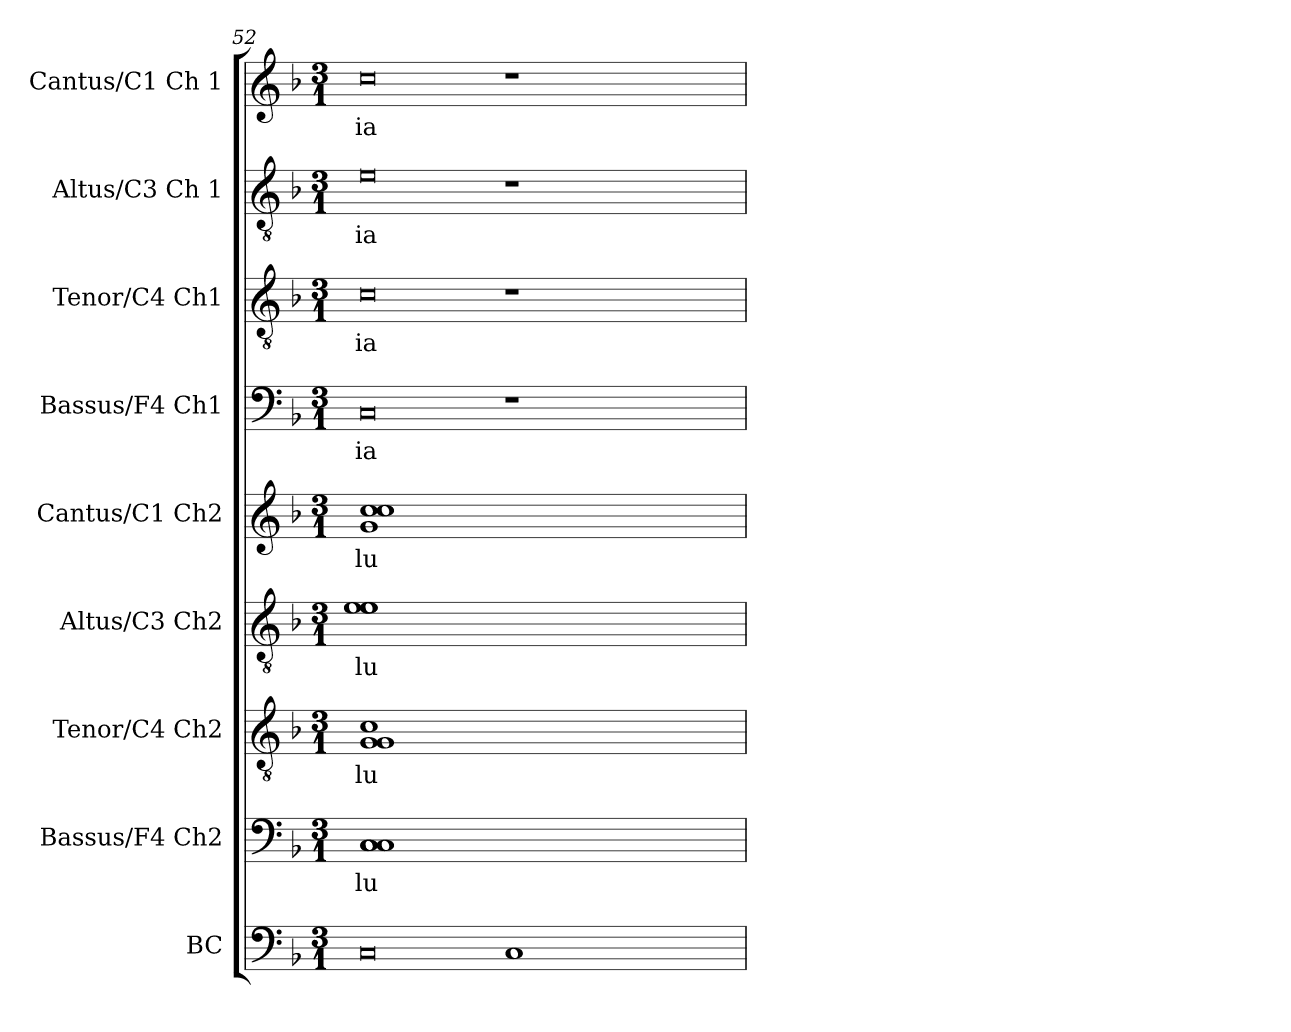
**kern	**kern	**text	**kern	**text	**kern	**text	**kern	**text	**kern	**text	**kern	**text	**kern	**text	**kern	**text
*part9	*part8	*part8	*part7	*part7	*part6	*part6	*part5	*part5	*part4	*part4	*part3	*part3	*part2	*part2	*part1	*part1
*staff9	*staff8	*staff8	*staff7	*staff7	*staff6	*staff6	*staff5	*staff5	*staff4	*staff4	*staff3	*staff3	*staff2	*staff2	*staff1	*staff1
*I"BC	*I"Bassus/F4  Ch2	*	*I"Tenor/C4  Ch2	*	*I"Altus/C3  Ch2	*	*I"Cantus/C1  Ch2	*	*I"Bassus/F4  Ch1	*	*I"Tenor/C4  Ch1	*	*I"Altus/C3  Ch 1	*	*I"Cantus/C1  Ch 1	*
*	*I'Ch	*	*I'Ch	*	*I'Ch	*	*I'Ch	*	*I'Ch	*	*I'Ch	*	*I'Ch	*	*I'Ch	*
*clefF4	*clefF4	*	*clefGv2	*	*clefGv2	*	*clefG2	*	*clefF4	*	*clefGv2	*	*clefGv2	*	*clefG2	*
*k[b-]	*k[b-]	*	*k[b-]	*	*k[b-]	*	*k[b-]	*	*k[b-]	*	*k[b-]	*	*k[b-]	*	*k[b-]	*
*F:	*F:	*	*F:	*	*F:	*	*F:	*	*F:	*	*F:	*	*F:	*	*F:	*
*M3/1	*M3/1	*	*M3/1	*	*M3/1	*	*M3/1	*	*M3/1	*	*M3/1	*	*M3/1	*	*M3/1	*
=52	=52	=52	=52	=52	=52	=52	=52	=52	=52	=52	=52	=52	=52	=52	=52	=52
!	!LO:N:vis=1	!LO:LY:b:cj	!LO:N:vis=1	!LO:LY:b:cj	!LO:N:vis=1	!LO:LY:b:cj	!LO:N:vis=1	!LO:LY:b:cj	!	!LO:LY:b:cj	!	!LO:LY:b:cj	!	!LO:LY:b:cj	!	!LO:LY:b:cj
0C	0.C 0.C 0.C	-lu-	0.c 0.G 0.G	-lu-	0.e 0.e 0.e	-lu-	0.g 0.cc 0.cc	-lu-	0C	-ia	0c	-ia	0e	-ia	0cc	-ia
!	!	!	!	!	!	!	!	!	!LO:N:vis=1	!	!LO:N:vis=1	!	!LO:N:vis=1	!	!LO:N:vis=1	!
1C	.	.	.	.	.	.	.	.	0.r	.	0.r	.	0.r	.	0.r	.
0ryy	0ryy	.	0ryy	.	0ryy	.	0ryy	.	.	.	.	.	.	.	.	.
=	=	=	=	=	=	=	=	=	=	=	=	=	=	=	=	=
*-	*-	*-	*-	*-	*-	*-	*-	*-	*-	*-	*-	*-	*-	*-	*-	*-
